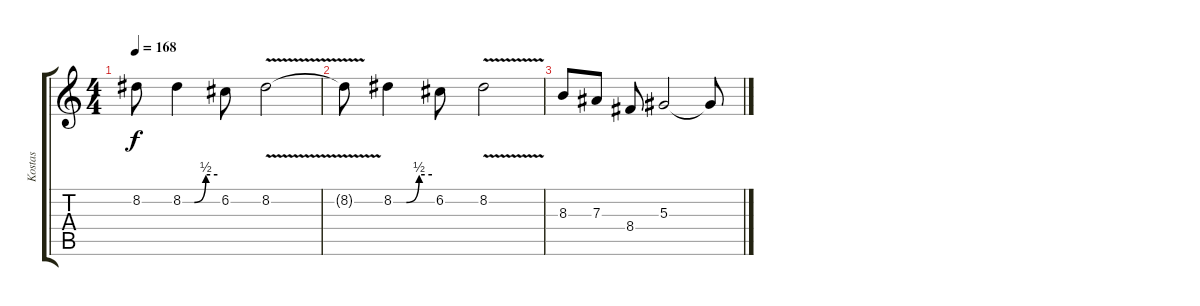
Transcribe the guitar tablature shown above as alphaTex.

\track ("Kostas" "Kostas") {instrument distortionguitar}
\staff {score tabs}
\tuning (C4 G3 Eb3 Bb2 F2 C2) {hide}
\ts (4 4)
\tempo 168
\clef g2
\ks c
8.2{t}.8{dy f} 8.2{be (custom 0 0 20 0 40 2 60 2)}.4 6.2.8 8.2{v}.2{volume 0} |
8.2{t}.8 8.2{be (custom 0 0 20 0 40 2 60 2)}.4 6.2.8 8.2{v}.2 |
8.3.8{volume 0} 7.3.8 8.4.8 5.3.2 5.3{t}.8
